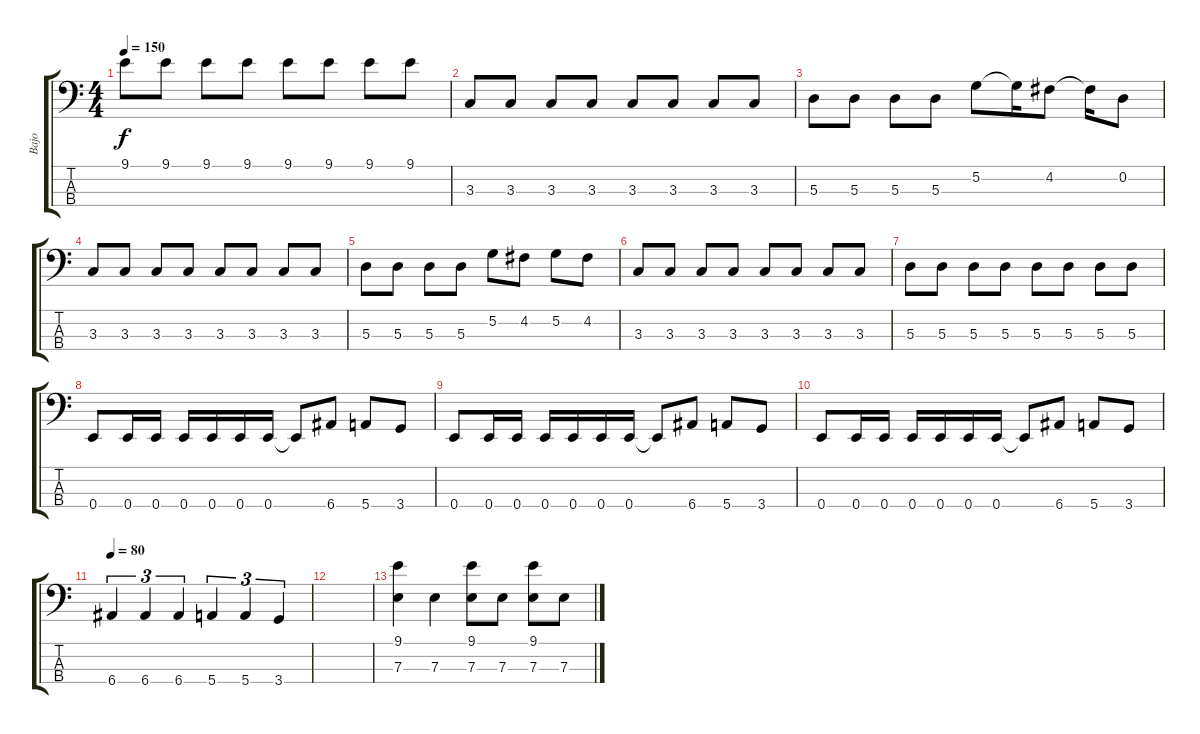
\track ("Bajo" "Bajo") {instrument electricbassfinger}
\staff {score tabs}
\tuning (G2 D2 A1 E1) {hide}
\ts (4 4)
\tempo 150
\clef f4
\ks c
9.1.8{dy f} 9.1.8 9.1.8 9.1.8 9.1.8 9.1.8 9.1.8 9.1.8 |
3.3.8 3.3.8 3.3.8 3.3.8 3.3.8 3.3.8 3.3.8 3.3.8 |
5.3.8 5.3.8 5.3.8 5.3.8 5.2.8 5.2{t}.16 4.2.8 4.2{t}.16 0.2.8 |
3.3.8 3.3.8 3.3.8 3.3.8 3.3.8 3.3.8 3.3.8 3.3.8 |
5.3.8 5.3.8 5.3.8 5.3.8 5.2.8 4.2.8 5.2.8 4.2.8 |
3.3.8 3.3.8 3.3.8 3.3.8 3.3.8 3.3.8 3.3.8 3.3.8 |
5.3.8 5.3.8 5.3.8 5.3.8 5.3.8 5.3.8 5.3.8 5.3.8 |
0.4.8 0.4.16 0.4.16 0.4.16 0.4.16 0.4.16 0.4.16 0.4{t}.8 6.4.8 5.4.8 3.4.8 |
0.4.8 0.4.16 0.4.16 0.4.16 0.4.16 0.4.16 0.4.16 0.4{t}.8 6.4.8 5.4.8 3.4.8 |
0.4.8 0.4.16 0.4.16 0.4.16 0.4.16 0.4.16 0.4.16 0.4{t}.8 6.4.8 5.4.8 3.4.8 |
\tempo 80
6.4.4{tu (3 2)} 6.4.4{tu (3 2)} 6.4.4{tu (3 2)} 5.4.4{tu (3 2)} 5.4.4{tu (3 2)} 3.4.4{tu (3 2)} |
|
(9.1 7.3).4 7.3.4 (9.1 7.3).8 7.3.8 (9.1 7.3).8 7.3.8
